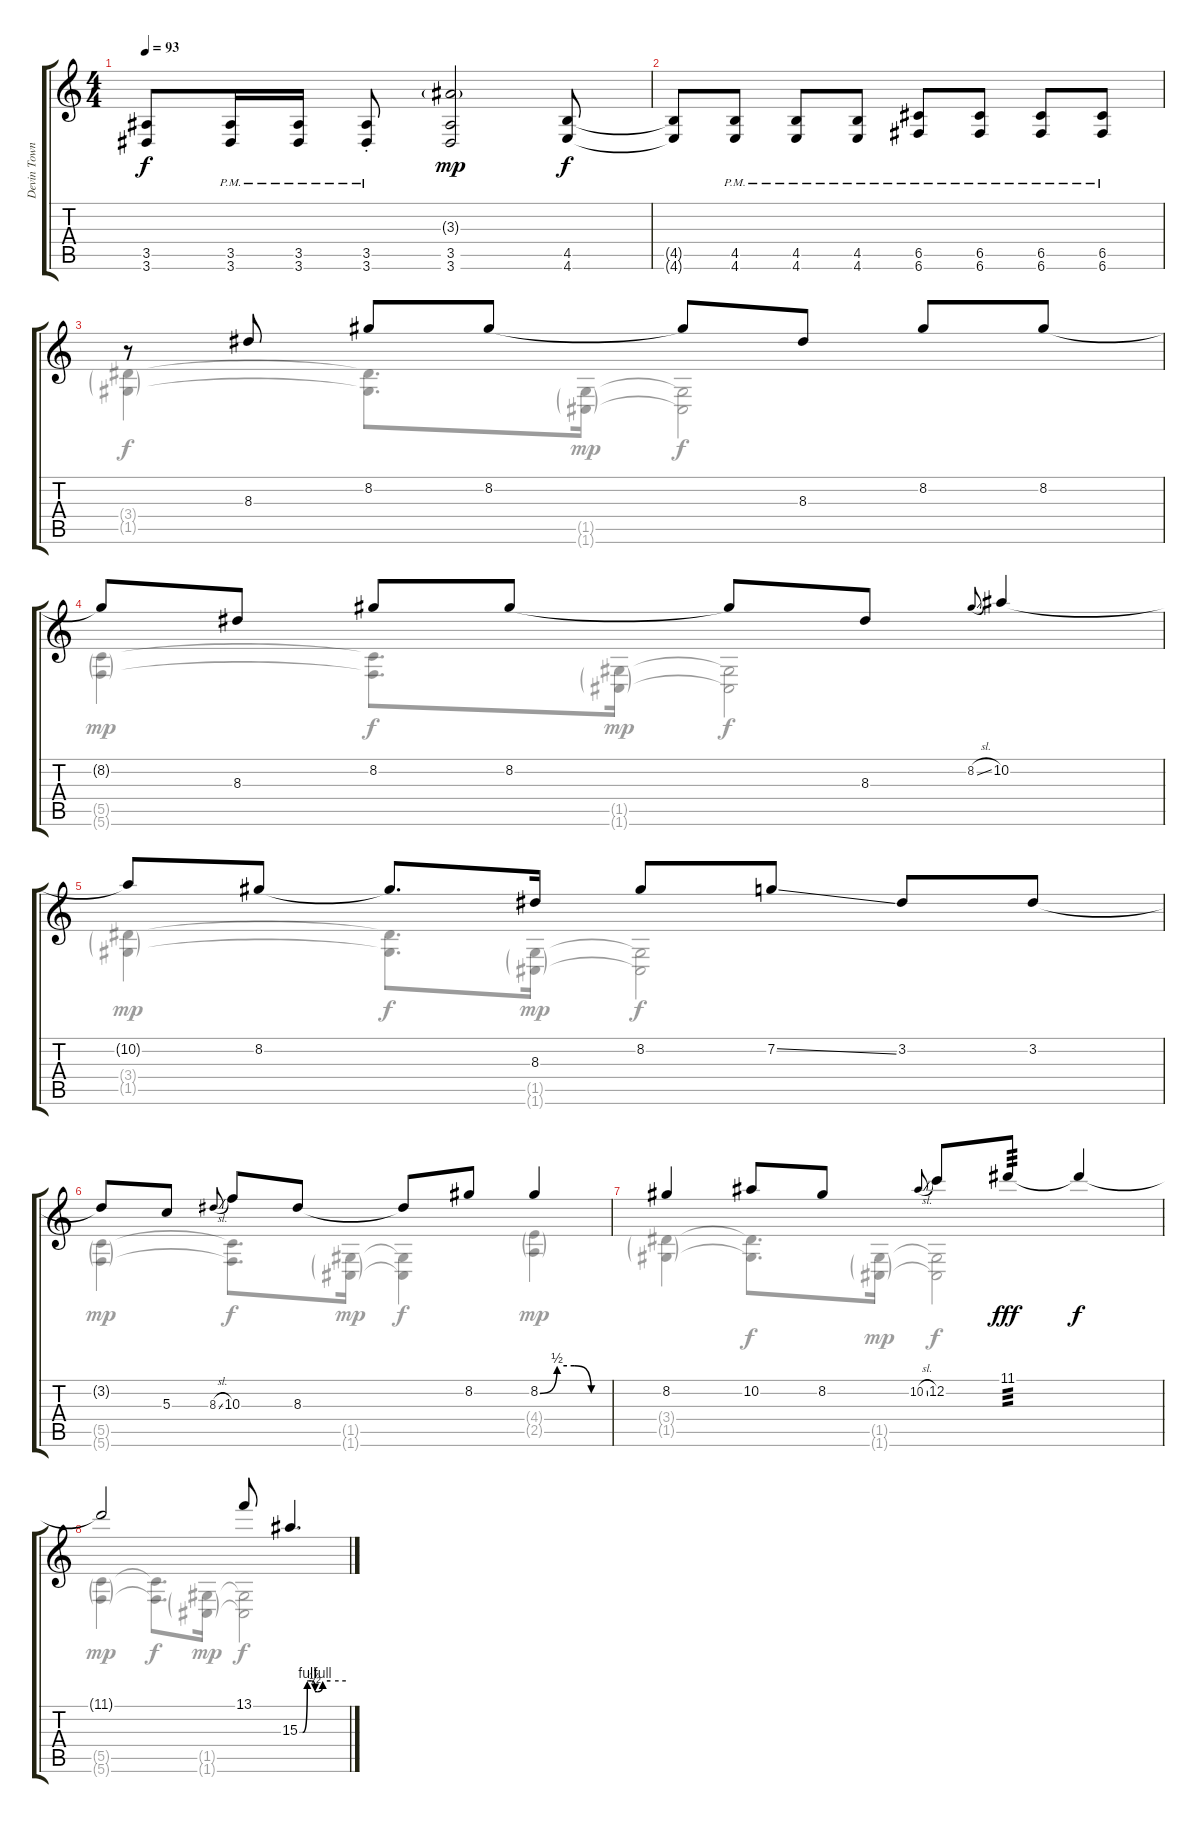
\track ("Devin Townsend (Main Guitar)" "Devin Town") {instrument distortionguitar}
\staff {score tabs}
\tuning (E4 C4 G3 C3 G2 C2) {hide}
\voice
\ts (4 4)
\tempo 93
\clef g2
\ks c
(3.5 3.6).8{dy f} (3.5{pm} 3.6{pm}).16 (3.5{pm} 3.6{pm}).16 (3.5{pm st} 3.6{pm st}).8 (3.3{g} 3.5 3.6).2{dy mp} (4.5 4.6).8{dy f} |
(4.5{t} 4.6{t}).8 (4.5{pm} 4.6{pm}).8 (4.5{pm} 4.6{pm}).8 (4.5{pm} 4.6{pm}).8 (6.5{pm} 6.6{pm}).8 (6.5{pm} 6.6{pm}).8 (6.5{pm} 6.6{pm}).8 (6.5{pm} 6.6{pm}).8 |
r.8 8.3.8 8.2.8 8.2.8 8.2{t}.8 8.3.8 8.2.8 8.2.8 |
8.2{t}.8 8.3.8 8.2.8 8.2.8 8.2{t}.8 8.3.8 8.2{sl}.8{gr onbeat} 10.2.4 |
10.2{t}.8 8.2.8 8.2{t}.8{d} 8.3.16 8.2.8 7.2{ss}.8 3.2.8 3.2.8 |
3.2{t}.8 5.3.8 8.3{sl}.8{gr onbeat} 10.3.8 8.3.8 8.3{t}.8 8.2.8 8.2{be (custom 0 0 15 2 30 2 45 0 60 0)}.4 |
8.2.4 10.2.8 8.2.8 10.2{sl}.8{gr onbeat} 12.2.8 11.1.8{tp 3 dy fff} 11.1{t}.4{dy f} |
11.1{t}.2 13.1.8 15.3{be (custom 0 0 4 0 10 4 12 4 15 4 20 2 23 2 30 4 40 4 60 4)}.4{d}
\voice
\clef g2
\ottava regular
\simile none
\ks c
|
|
(3.4{g} 1.5{g}).4 (3.4{t} 1.5{t}).8{d dy f} (1.5{g} 1.6{g}).16{dy mp} (1.5{t} 1.6{t}).2{dy f} |
(5.5{g} 5.6{g}).4{dy mp} (5.5{t} 5.6{t}).8{d dy f} (1.5{g} 1.6{g}).16{dy mp} (1.5{t} 1.6{t}).2{dy f} |
(3.4{g} 1.5{g}).4{dy mp} (3.4{t} 1.5{t}).8{d dy f} (1.5{g} 1.6{g}).16{dy mp} (1.5{t} 1.6{t}).2{dy f} |
(5.5{g} 5.6{g}).4{dy mp} (5.5{t} 5.6{t}).8{d dy f} (1.5{g} 1.6{g}).16{dy mp} (1.5{t} 1.6{t}).4{dy f} (4.4{g} 2.5{g}).4{dy mp} |
(3.4{g} 1.5{g}).4 (3.4{t} 1.5{t}).8{d dy f} (1.5{g} 1.6{g}).16{dy mp} (1.5{t} 1.6{t}).2{dy f} |
(5.5{g} 5.6{g}).4{dy mp} (5.5{t} 5.6{t}).8{d dy f} (1.5{g} 1.6{g}).16{dy mp} (1.5{t} 1.6{t}).2{dy f}
